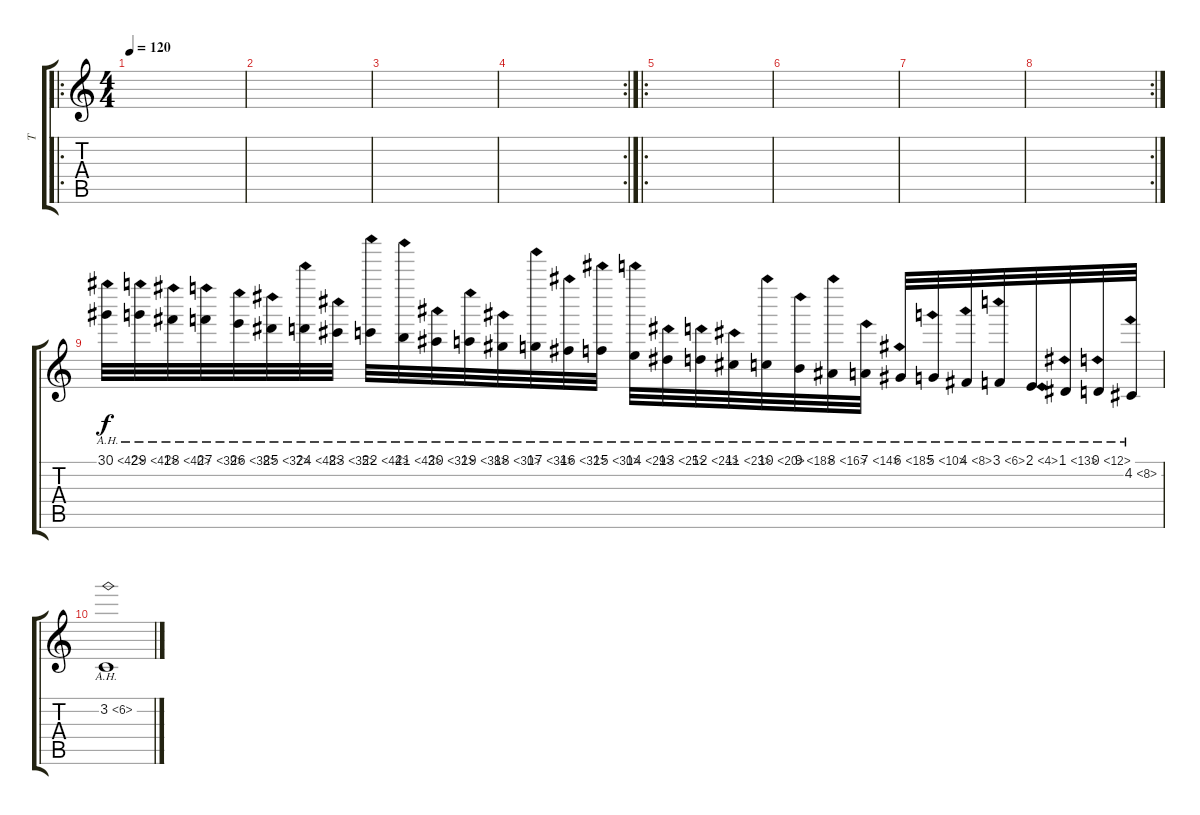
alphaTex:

\track ("T" "T") {instrument musicbox}
\staff {score tabs}
\tuning (D4 A3 F3 C3 G2 C2) {hide}
\ro
\ts (4 4)
\tempo 120
\clef g2
\ks c
|
|
|
\rc 2
|
\ro
|
|
|
\rc 2
|
30.1{ah 12}.32{dy f} 29.1{ah 12}.32 28.1{ah 12}.32 27.1{ah 12}.32 26.1{ah 12}.32 25.1{ah 12}.32 24.1{ah 24}.32 23.1{ah 12}.32 22.1{ah 22}.32 21.1{ah 22}.32 20.1{ah 12}.32 19.1{ah 19}.32 18.1{ah 12}.32 17.1{ah 17}.32 16.1{ah 16}.32 15.1{ah 15}.32 14.1{ah 15}.32 13.1{ah 12}.32 12.1{ah 12}.32 11.1{ah 12}.32 10.1{ah 10}.32 9.1{ah 9}.32 8.1{ah 8}.32 7.1{ah 7}.32 6.1{ah 12}.32 5.1{ah 5}.32 4.1{ah 4}.32 3.1{ah 3}.32 2.1{ah 2}.32 1.1{ah 12}.32 0.1{ah 12}.32 4.2{ah 4}.32 |
3.2{ah 3}.1
